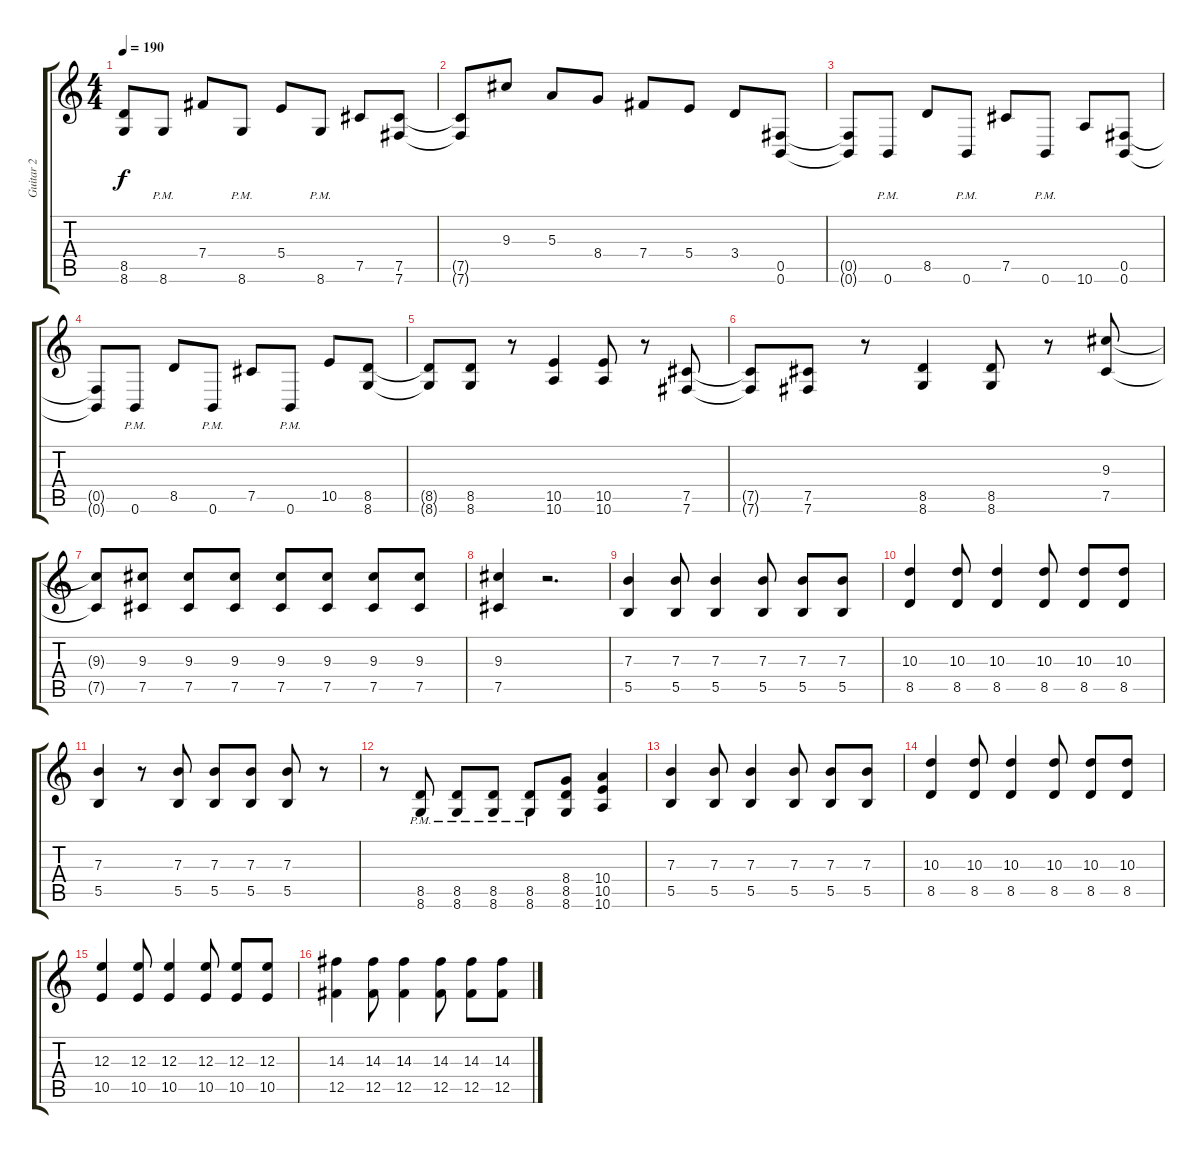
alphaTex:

\track ("Guitar 2" "Guitar 2") {instrument distortionguitar}
\staff {score tabs}
\tuning (Db4 Ab3 E3 B2 Gb2 B1) {hide}
\ts (4 4)
\tempo 190
\clef g2
\ks c
(8.5{t} 8.6{t}).8{dy f} 8.6{pm}.8 7.4.8 8.6{pm}.8 5.4.8 8.6{pm}.8 7.5.8 (7.5 7.6).8 |
(7.5{t} 7.6{t}).8 9.3.8 5.3.8 8.4.8 7.4.8 5.4.8 3.4.8 (0.5 0.6).8 |
(0.5{t} 0.6{t}).8 0.6{pm}.8 8.5.8 0.6{pm}.8 7.5.8 0.6{pm}.8 10.6.8 (0.5 0.6).8 |
(0.5{t} 0.6{t}).8 0.6{pm}.8 8.5.8 0.6{pm}.8 7.5.8 0.6{pm}.8 10.5.8 (8.5 8.6).8 |
(8.5{t} 8.6{t}).8 (8.5 8.6).8 r.8 (10.5 10.6).4 (10.5 10.6).8 r.8 (7.5 7.6).8 |
(7.5{t} 7.6{t}).8 (7.5 7.6).8 r.8 (8.5 8.6).4 (8.5 8.6).8 r.8 (9.3 7.5).8 |
(9.3{t} 7.5{t}).8 (9.3 7.5).8 (9.3 7.5).8 (9.3 7.5).8 (9.3 7.5).8 (9.3 7.5).8 (9.3 7.5).8 (9.3 7.5).8 |
(9.3 7.5).4 r.2{d} |
(7.3 5.5).4 (7.3 5.5).8 (7.3 5.5).4 (7.3 5.5).8 (7.3 5.5).8 (7.3 5.5).8 |
(10.3 8.5).4 (10.3 8.5).8 (10.3 8.5).4 (10.3 8.5).8 (10.3 8.5).8 (10.3 8.5).8 |
(7.3 5.5).4 r.8 (7.3 5.5).8 (7.3 5.5).8 (7.3 5.5).8 (7.3 5.5).8 r.8 |
r.8 (8.5{pm} 8.6{pm}).8 (8.5{pm} 8.6{pm}).8 (8.5{pm} 8.6{pm}).8 (8.5{pm} 8.6).8 (8.4 8.5 8.6).8 (10.4 10.5 10.6).4 |
(7.3 5.5).4 (7.3 5.5).8 (7.3 5.5).4 (7.3 5.5).8 (7.3 5.5).8 (7.3 5.5).8 |
(10.3 8.5).4 (10.3 8.5).8 (10.3 8.5).4 (10.3 8.5).8 (10.3 8.5).8 (10.3 8.5).8 |
(12.3 10.5).4 (12.3 10.5).8 (12.3 10.5).4 (12.3 10.5).8 (12.3 10.5).8 (12.3 10.5).8 |
(14.3 12.5).4 (14.3 12.5).8 (14.3 12.5).4 (14.3 12.5).8 (14.3 12.5).8 (14.3 12.5).8
